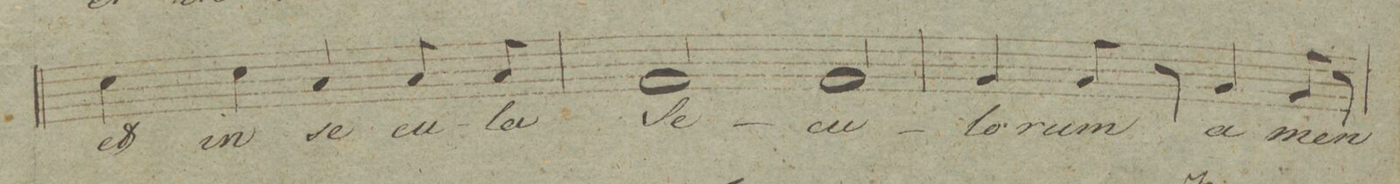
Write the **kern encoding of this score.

**kern	**text	**dynam
*I"Baſso.	*	*
*clefF4	*	*
*k[f#c#g#d#]	*	*
*met(c|)	*	*
*M2/2	*	*
4E\	et	.
4E\	in	.
4C#/	se-	.
8C#/	-cu-	.
8C#/	-la	.
=101	=101	=101
2AA/	Se-	.
2AA/	-cu-	.
=102	=102	=102
4BB/	-lo-	.
8BB/	-rum	.
8r	.	.
4BB/	a-	.
8BB/	-men	.
8r	.	.
=103	=103	=103
*-	*-	*-
